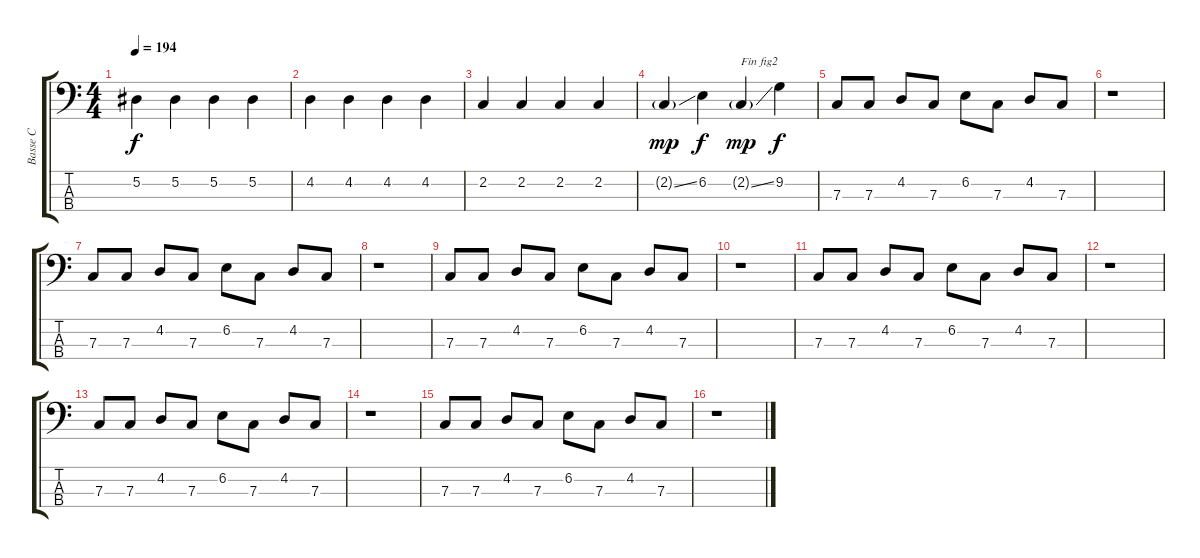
\track ("Basse C" "Basse C") {instrument electricbassfinger}
\staff {score tabs}
\tuning (Eb2 Bb1 F1 C1) {hide}
\ts (4 4)
\tempo 194
\clef f4
\ks c
5.2.4{dy f} 5.2.4 5.2.4 5.2.4 |
4.2.4 4.2.4 4.2.4 4.2.4 |
2.2.4 2.2.4 2.2.4 2.2.4 |
2.2{ss g}.4{dy mp} 6.2.4{dy f} 2.2{ss g}.4{txt "Fin fig2" dy mp} 9.2.4{dy f} |
7.3.8 7.3.8 4.2.8 7.3.8 6.2.8 7.3.8 4.2.8 7.3.8 |
r.1 |
7.3.8 7.3.8 4.2.8 7.3.8 6.2.8 7.3.8 4.2.8 7.3.8 |
r.1 |
7.3.8 7.3.8 4.2.8 7.3.8 6.2.8 7.3.8 4.2.8 7.3.8 |
r.1 |
7.3.8 7.3.8 4.2.8 7.3.8 6.2.8 7.3.8 4.2.8 7.3.8 |
r.1 |
7.3.8 7.3.8 4.2.8 7.3.8 6.2.8 7.3.8 4.2.8 7.3.8 |
r.1 |
7.3.8 7.3.8 4.2.8 7.3.8 6.2.8 7.3.8 4.2.8 7.3.8 |
r.1
